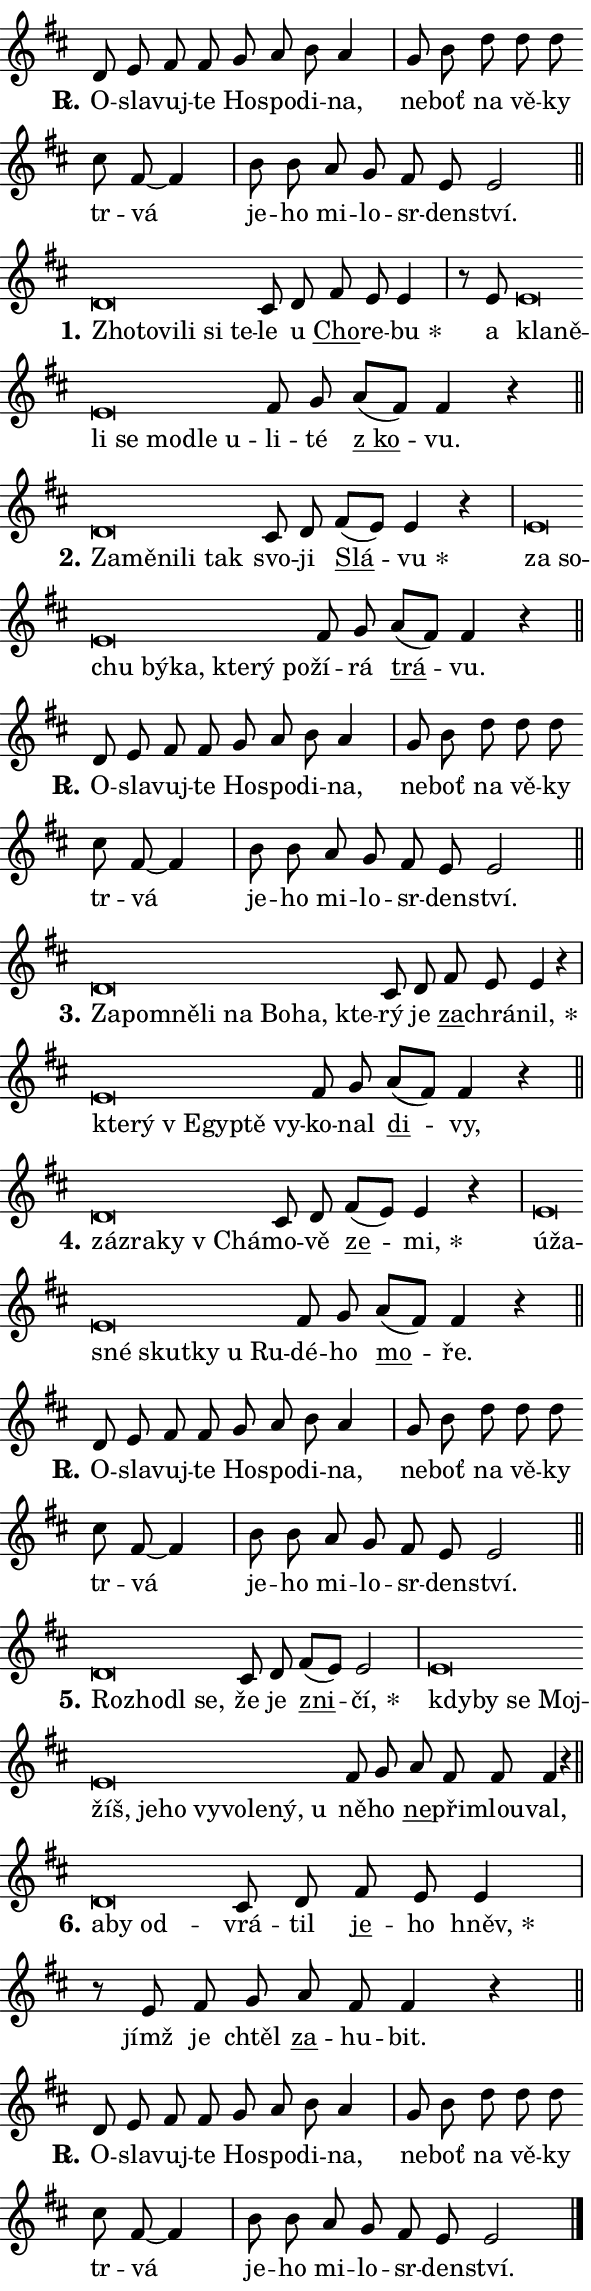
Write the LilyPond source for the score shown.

\version "2.24.0"
\header { tagline = "" }
\paper {
  indent = 0\cm
  top-margin = 0\cm
  right-margin = 0.13\cm % to fit lyric hyphens
  bottom-margin = 0\cm
  left-margin = 0\cm
  paper-width = 10\cm
  page-breaking = #ly:one-page-breaking
  system-system-spacing.basic-distance = #11
  score-system-spacing.basic-distance = #11
  ragged-last = ##f
}


%% Author: Thomas Morley
%% https://lists.gnu.org/archive/html/lilypond-user/2020-05/msg00002.html
#(define (line-position grob)
"Returns position of @var[grob} in current system:
   @code{'start}, if at first time-step
   @code{'end}, if at last time-step
   @code{'middle} otherwise
"
  (let* ((col (ly:item-get-column grob))
         (ln (ly:grob-object col 'left-neighbor))
         (rn (ly:grob-object col 'right-neighbor))
         (col-to-check-left (if (ly:grob? ln) ln col))
         (col-to-check-right (if (ly:grob? rn) rn col))
         (break-dir-left
           (and
             (ly:grob-property col-to-check-left 'non-musical #f)
             (ly:item-break-dir col-to-check-left)))
         (break-dir-right
           (and
             (ly:grob-property col-to-check-right 'non-musical #f)
             (ly:item-break-dir col-to-check-right))))
        (cond ((eqv? 1 break-dir-left) 'start)
              ((eqv? -1 break-dir-right) 'end)
              (else 'middle))))

#(define (tranparent-at-line-position vctor)
  (lambda (grob)
  "Relying on @code{line-position} select the relevant enry from @var{vctor}.
Used to determine transparency,"
    (case (line-position grob)
      ((end) (not (vector-ref vctor 0)))
      ((middle) (not (vector-ref vctor 1)))
      ((start) (not (vector-ref vctor 2))))))

noteHeadBreakVisibility =
#(define-music-function (break-visibility)(vector?)
"Makes @code{NoteHead}s transparent relying on @var{break-visibility}"
#{
  \override NoteHead.transparent =
    #(tranparent-at-line-position break-visibility)
#})

#(define delete-ledgers-for-transparent-note-heads
  (lambda (grob)
    "Reads whether a @code{NoteHead} is transparent.
If so this @code{NoteHead} is removed from @code{'note-heads} from
@var{grob}, which is supposed to be @code{LedgerLineSpanner}.
As a result ledgers are not printed for this @code{NoteHead}"
    (let* ((nhds-array (ly:grob-object grob 'note-heads))
           (nhds-list
             (if (ly:grob-array? nhds-array)
                 (ly:grob-array->list nhds-array)
                 '()))
           ;; Relies on the transparent-property being done before
           ;; Staff.LedgerLineSpanner.after-line-breaking is executed.
           ;; This is fragile ...
           (to-keep
             (remove
               (lambda (nhd)
                 (ly:grob-property nhd 'transparent #f))
               nhds-list)))
      ;; TODO find a better method to iterate over grob-arrays, similiar
      ;; to filter/remove etc for lists
      ;; For now rebuilt from scratch
      (set! (ly:grob-object grob 'note-heads)  '())
      (for-each
        (lambda (nhd)
          (ly:pointer-group-interface::add-grob grob 'note-heads nhd))
        to-keep))))

squashNotes = {
  \override NoteHead.X-extent = #'(-0.2 . 0.2)
  \override NoteHead.Y-extent = #'(-0.75 . 0)
  \override NoteHead.stencil =
    #(lambda (grob)
       (let ((pos (ly:grob-property grob 'staff-position)))
         (begin
           (if (< pos -7) (display "ERROR: Lower brevis then expected\n") (display ""))
           (if (<= pos -6) ly:text-interface::print ly:note-head::print))))
}
unSquashNotes = {
  \revert NoteHead.X-extent
  \revert NoteHead.Y-extent
  \revert NoteHead.stencil
}

hideNotes = \noteHeadBreakVisibility #begin-of-line-visible
unHideNotes = \noteHeadBreakVisibility #all-visible

% work-around for resetting accidentals
% https://lilypond.org/doc/v2.23/Documentation/notation/displaying-rhythms#unmetered-music
cadenzaMeasure = {
  \cadenzaOff
  \partial 1024 s1024
  \cadenzaOn
}

#(define-markup-command (accent layout props text) (markup?)
  "Underline accented syllable"
  (interpret-markup layout props
    #{\markup \override #'(offset . 4.3) \underline { #text }#}))

responsum = \markup \concat {
  "R" \hspace #-1.05 \path #0.1 #'((moveto 0 0.07) (lineto 0.9 0.8)) \hspace #0.05 "."
}

spaceSize = #0.6828661417322834 % exact space size for TeX Gyre Schola

\layout {
  \context {
    \Staff
    \remove "Time_signature_engraver"
    \override LedgerLineSpanner.after-line-breaking = #delete-ledgers-for-transparent-note-heads
  }
  \context {
    \Lyrics {
      \override LyricSpace.minimum-distance = \spaceSize
      \override LyricText.font-name = #"TeX Gyre Schola"
      \override LyricText.font-size = 1
      \override StanzaNumber.font-name = #"TeX Gyre Schola Bold"
      \override StanzaNumber.font-size = 1
    }
  }
  \context {
    \Score 
    \override NoteHead.text =
      #(lambda (grob) 
        (let ((pos (ly:grob-property grob 'staff-position)))
          #{\markup {
            \combine
              \halign #-0.55 \raise #(if (= pos -6) 0 0.5) \override #'(thickness . 2) \draw-line #'(3.2 . 0)
              \musicglyph "noteheads.sM1"
          }#}))
  }
}

% magnetic-lyrics.ily
%
%   written by
%     Jean Abou Samra <jean@abou-samra.fr>
%     Werner Lemberg <wl@gnu.org>
%
%   adapted by
%     Jiri Hon <jiri.hon@gmail.com>
%
% Version 2022-Apr-15

% https://www.mail-archive.com/lilypond-user@gnu.org/msg149350.html

#(define (Left_hyphen_pointer_engraver context)
   "Collect syllable-hyphen-syllable occurrences in lyrics and store
them in properties.  This engraver only looks to the left.  For
example, if the lyrics input is @code{foo -- bar}, it does the
following.

@itemize @bullet
@item
Set the @code{text} property of the @code{LyricHyphen} grob between
@q{foo} and @q{bar} to @code{foo}.

@item
Set the @code{left-hyphen} property of the @code{LyricText} grob with
text @q{foo} to the @code{LyricHyphen} grob between @q{foo} and
@q{bar}.
@end itemize

Use this auxiliary engraver in combination with the
@code{lyric-@/text::@/apply-@/magnetic-@/offset!} hook."
   (let ((hyphen #f)
         (text #f))
     (make-engraver
      (acknowledgers
       ((lyric-syllable-interface engraver grob source-engraver)
        (set! text grob)))
      (end-acknowledgers
       ((lyric-hyphen-interface engraver grob source-engraver)
        ;(when (not (grob::has-interface grob 'lyric-space-interface))
          (set! hyphen grob)));)
      ((stop-translation-timestep engraver)
       (when (and text hyphen)
         (ly:grob-set-object! text 'left-hyphen hyphen))
       (set! text #f)
       (set! hyphen #f)))))

#(define (lyric-text::apply-magnetic-offset! grob)
   "If the space between two syllables is less than the value in
property @code{LyricText@/.details@/.squash-threshold}, move the right
syllable to the left so that it gets concatenated with the left
syllable.

Use this function as a hook for
@code{LyricText@/.after-@/line-@/breaking} if the
@code{Left_@/hyphen_@/pointer_@/engraver} is active."
   (let ((hyphen (ly:grob-object grob 'left-hyphen #f)))
     (when hyphen
       (let ((left-text (ly:spanner-bound hyphen LEFT)))
         (when (grob::has-interface left-text 'lyric-syllable-interface)
           (let* ((common (ly:grob-common-refpoint grob left-text X))
                  (this-x-ext (ly:grob-extent grob common X))
                  (left-x-ext
                   (begin
                     ;; Trigger magnetism for left-text.
                     (ly:grob-property left-text 'after-line-breaking)
                     (ly:grob-extent left-text common X)))
                  ;; `delta` is the gap width between two syllables.
                  (delta (- (interval-start this-x-ext)
                            (interval-end left-x-ext)))
                  (details (ly:grob-property grob 'details))
                  (threshold (assoc-get 'squash-threshold details 0.2)))
             (when (< delta threshold)
               (let* (;; We have to manipulate the input text so that
                      ;; ligatures crossing syllable boundaries are not
                      ;; disabled.  For languages based on the Latin
                      ;; script this is essentially a beautification.
                      ;; However, for non-Western scripts it can be a
                      ;; necessity.
                      (lt (ly:grob-property left-text 'text))
                      (rt (ly:grob-property grob 'text))
                      (is-space (grob::has-interface hyphen 'lyric-space-interface))
                      (space (if is-space " " ""))
                      (extra-delta (if is-space spaceSize 0))
                      ;; Append new syllable.
                      (ltrt-space (if (and (string? lt) (string? rt))
                                (string-append lt space rt)
                                (make-concat-markup (list lt space rt))))
                      ;; Right-align `ltrt` to the right side.
                      (ltrt-space-markup (grob-interpret-markup
                               grob
                               (make-translate-markup
                                (cons (interval-length this-x-ext) 0)
                                (make-right-align-markup ltrt-space)))))
                 (begin
                   ;; Don't print `left-text`.
                   (ly:grob-set-property! left-text 'stencil #f)
                   ;; Set text and stencil (which holds all collected
                   ;; syllables so far) and shift it to the left.
                   (ly:grob-set-property! grob 'text ltrt-space)
                   (ly:grob-set-property! grob 'stencil ltrt-space-markup)
                   (ly:grob-translate-axis! grob (- (- delta extra-delta)) X))))))))))


#(define (lyric-hyphen::displace-bounds-first grob)
   ;; Make very sure this callback isn't triggered too early.
   (let ((left (ly:spanner-bound grob LEFT))
         (right (ly:spanner-bound grob RIGHT)))
     (ly:grob-property left 'after-line-breaking)
     (ly:grob-property right 'after-line-breaking)
     (ly:lyric-hyphen::print grob)))

squashThreshold = #0.4

\layout {
  \context {
    \Lyrics
    \consists #Left_hyphen_pointer_engraver
    \override LyricText.after-line-breaking =
      #lyric-text::apply-magnetic-offset!
    \override LyricHyphen.stencil = #lyric-hyphen::displace-bounds-first
    \override LyricText.details.squash-threshold = \squashThreshold
    \override LyricHyphen.minimum-distance = 0
    \override LyricHyphen.minimum-length = \squashThreshold
  }
}

squashText = \override LyricText.details.squash-threshold = 9999
unSquashText = \override LyricText.details.squash-threshold = \squashThreshold

leftText = \override LyricText.self-alignment-X = #LEFT
unLeftText = \revert LyricText.self-alignment-X

starOffset = #(lambda (grob) 
                (let ((x_offset (ly:self-alignment-interface::aligned-on-x-parent grob)))
                  (if (= x_offset 0) 0 (+ x_offset 1.2))))

star = #(define-music-function (syllable)(string?)
"Append star separator at the end of a syllable"
#{
  \once \override LyricText.X-offset = #starOffset
  \lyricmode { \markup {
    #syllable
    \override #'((font-name . "TeX Gyre Schola Bold")) \hspace #0.2 \lower #0.65 \larger "*"
  } }
#})

starAccent = #(define-music-function (syllable)(string?)
"Append star separator at the end of a syllable and make accent"
#{
  \once \override LyricText.X-offset = #starOffset
  \lyricmode { \markup {
    \accent #syllable
    \override #'((font-name . "TeX Gyre Schola Bold")) \hspace #0.2 \lower #0.65 \larger "*"
  } }
#})

breath = #(define-music-function (syllable)(string?)
"Append breathing indicator at the end of a syllable"
#{
  \lyricmode { \markup { #syllable "+" } }
#})

optionalBreath = #(define-music-function (syllable)(string?)
"Append optional breathing indicator at the end of a syllable"
#{
  \lyricmode { \markup { #syllable "(+)" } }
#})


\score {
    <<
        \new Voice = "melody" { \cadenzaOn \key d \major \relative { d'8 e fis fis g a b a4 \cadenzaMeasure \bar "|" g8 b d d d \bar "" cis fis,~ fis4 \cadenzaMeasure \bar "|" b8 b a g fis e e2 \cadenzaMeasure \bar "||" \break } }
        \new Lyrics \lyricsto "melody" { \lyricmode { \set stanza = \responsum
O -- sla -- vuj -- te Ho -- spo -- di -- na, ne -- boť na vě -- ky tr -- vá je -- ho mi -- lo -- sr -- den -- ství. } }
    >>
    \layout {}
}

\score {
    <<
        \new Voice = "melody" { \cadenzaOn \key d \major \relative { \squashNotes d'\breve*1/16 \hideNotes \breve*1/16 \bar "" \breve*1/16 \bar "" \breve*1/16 \bar "" \breve*1/16 \breve*1/16 \bar "" \unHideNotes \unSquashNotes cis8 d \bar "" fis e e4 \cadenzaMeasure \bar "|" r8 e8 \squashNotes e\breve*1/16 \hideNotes \breve*1/16 \bar "" \breve*1/16 \bar "" \breve*1/16 \bar "" \breve*1/16 \bar "" \breve*1/16 \breve*1/16 \bar "" \unHideNotes \unSquashNotes fis8 g \bar "" a[( fis)] fis4 r \cadenzaMeasure \bar "||" \break } }
        \new Lyrics \lyricsto "melody" { \lyricmode { \set stanza = "1."
\leftText Zho -- \squashText to -- vi -- li si te -- \unLeftText \unSquashText le u \markup \accent Cho -- re -- \star bu a \leftText kla -- \squashText ně -- li se mo -- dle u -- \unLeftText \unSquashText li -- té \markup \accent "z ko" -- vu. } }
    >>
    \layout {}
}

\score {
    <<
        \new Voice = "melody" { \cadenzaOn \key d \major \relative { \squashNotes d'\breve*1/16 \hideNotes \breve*1/16 \bar "" \breve*1/16 \bar "" \breve*1/16 \breve*1/16 \bar "" \unHideNotes \unSquashNotes cis8 d \bar "" fis[( e)] e4 r \cadenzaMeasure \bar "|" \squashNotes e\breve*1/16 \hideNotes \breve*1/16 \bar "" \breve*1/16 \bar "" \breve*1/16 \bar "" \breve*1/16 \bar "" \breve*1/16 \bar "" \breve*1/16 \breve*1/16 \bar "" \unHideNotes \unSquashNotes fis8 g \bar "" a[( fis)] fis4 r \cadenzaMeasure \bar "||" \break } }
        \new Lyrics \lyricsto "melody" { \lyricmode { \set stanza = "2."
\leftText Za -- \squashText mě -- ni -- li tak \unLeftText \unSquashText svo -- ji \markup \accent Slá -- \star vu \leftText za \squashText so -- chu bý -- ka, kte -- rý po -- \unLeftText \unSquashText ží -- rá \markup \accent trá -- vu. } }
    >>
    \layout {}
}

\score {
    <<
        \new Voice = "melody" { \cadenzaOn \key d \major \relative { d'8 e fis fis g a b a4 \cadenzaMeasure \bar "|" g8 b d d d \bar "" cis fis,~ fis4 \cadenzaMeasure \bar "|" b8 b a g fis e e2 \cadenzaMeasure \bar "||" \break } }
        \new Lyrics \lyricsto "melody" { \lyricmode { \set stanza = \responsum
O -- sla -- vuj -- te Ho -- spo -- di -- na, ne -- boť na vě -- ky tr -- vá je -- ho mi -- lo -- sr -- den -- ství. } }
    >>
    \layout {}
}

\score {
    <<
        \new Voice = "melody" { \cadenzaOn \key d \major \relative { \squashNotes d'\breve*1/16 \hideNotes \breve*1/16 \bar "" \breve*1/16 \bar "" \breve*1/16 \bar "" \breve*1/16 \bar "" \breve*1/16 \bar "" \breve*1/16 \breve*1/16 \bar "" \unHideNotes \unSquashNotes cis8 d \bar "" fis e e4 r \cadenzaMeasure \bar "|" \squashNotes e\breve*1/16 \hideNotes \breve*1/16 \bar "" \breve*1/16 \bar "" \breve*1/16 \bar "" \breve*1/16 \breve*1/16 \bar "" \unHideNotes \unSquashNotes fis8 g \bar "" a[( fis)] fis4 r \cadenzaMeasure \bar "||" \break } }
        \new Lyrics \lyricsto "melody" { \lyricmode { \set stanza = "3."
\leftText Za -- \squashText po -- mně -- li na Bo -- ha, kte -- \unLeftText \unSquashText rý je \markup \accent za -- chrá -- \star nil, \leftText kte -- \squashText rý "v E" -- gyp -- tě vy -- \unLeftText \unSquashText ko -- nal \markup \accent di -- vy, } }
    >>
    \layout {}
}

\score {
    <<
        \new Voice = "melody" { \cadenzaOn \key d \major \relative { \squashNotes d'\breve*1/16 \hideNotes \breve*1/16 \bar "" \breve*1/16 \breve*1/16 \bar "" \unHideNotes \unSquashNotes cis8 d \bar "" fis[( e)] e4 r \cadenzaMeasure \bar "|" \squashNotes e\breve*1/16 \hideNotes \breve*1/16 \bar "" \breve*1/16 \bar "" \breve*1/16 \bar "" \breve*1/16 \bar "" \breve*1/16 \breve*1/16 \bar "" \unHideNotes \unSquashNotes fis8 g \bar "" a[( fis)] fis4 r \cadenzaMeasure \bar "||" \break } }
        \new Lyrics \lyricsto "melody" { \lyricmode { \set stanza = "4."
\leftText zá -- \squashText zra -- ky "v Chá" -- \unLeftText \unSquashText mo -- vě \markup \accent ze -- \star mi, \leftText ú -- \squashText ža -- sné skut -- ky u Ru -- \unLeftText \unSquashText dé -- ho \markup \accent mo -- ře. } }
    >>
    \layout {}
}

\score {
    <<
        \new Voice = "melody" { \cadenzaOn \key d \major \relative { d'8 e fis fis g a b a4 \cadenzaMeasure \bar "|" g8 b d d d \bar "" cis fis,~ fis4 \cadenzaMeasure \bar "|" b8 b a g fis e e2 \cadenzaMeasure \bar "||" \break } }
        \new Lyrics \lyricsto "melody" { \lyricmode { \set stanza = \responsum
O -- sla -- vuj -- te Ho -- spo -- di -- na, ne -- boť na vě -- ky tr -- vá je -- ho mi -- lo -- sr -- den -- ství. } }
    >>
    \layout {}
}

\score {
    <<
        \new Voice = "melody" { \cadenzaOn \key d \major \relative { \squashNotes d'\breve*1/16 \hideNotes \breve*1/16 \bar "" \breve*1/16 \breve*1/16 \bar "" \unHideNotes \unSquashNotes cis8 d \bar "" fis[( e)] e2 \cadenzaMeasure \bar "|" \squashNotes e\breve*1/16 \hideNotes \breve*1/16 \bar "" \breve*1/16 \bar "" \breve*1/16 \bar "" \breve*1/16 \bar "" \breve*1/16 \bar "" \breve*1/16 \bar "" \breve*1/16 \bar "" \breve*1/16 \bar "" \breve*1/16 \bar "" \breve*1/16 \breve*1/16 \bar "" \unHideNotes \unSquashNotes fis8 g \bar "" a fis fis fis4 r \cadenzaMeasure \bar "||" \break } }
        \new Lyrics \lyricsto "melody" { \lyricmode { \set stanza = "5."
\leftText Roz -- \squashText ho -- dl se, \unLeftText \unSquashText že je \markup \accent zni -- \star čí, \leftText kdy -- \squashText by se Moj -- žíš, je -- ho vy -- vo -- le -- ný, u \unLeftText \unSquashText ně -- ho \markup \accent ne -- při -- mlou -- val, } }
    >>
    \layout {}
}

\score {
    <<
        \new Voice = "melody" { \cadenzaOn \key d \major \relative { \squashNotes d'\breve*1/16 \hideNotes \breve*1/16 \breve*1/16 \bar "" \unHideNotes \unSquashNotes cis8 d \bar "" fis e e4 \cadenzaMeasure \bar "|" r8 e8 fis8 g \bar "" a fis fis4 r \cadenzaMeasure \bar "||" \break } }
        \new Lyrics \lyricsto "melody" { \lyricmode { \set stanza = "6."
\leftText a -- \squashText by od -- \unLeftText \unSquashText vrá -- til \markup \accent je -- ho \star hněv, jímž je chtěl \markup \accent za -- hu -- bit. } }
    >>
    \layout {}
}

\score {
    <<
        \new Voice = "melody" { \cadenzaOn \key d \major \relative { d'8 e fis fis g a b a4 \cadenzaMeasure \bar "|" g8 b d d d \bar "" cis fis,~ fis4 \cadenzaMeasure \bar "|" b8 b a g fis e e2 \cadenzaMeasure \bar "||" \break } \bar "|." }
        \new Lyrics \lyricsto "melody" { \lyricmode { \set stanza = \responsum
O -- sla -- vuj -- te Ho -- spo -- di -- na, ne -- boť na vě -- ky tr -- vá je -- ho mi -- lo -- sr -- den -- ství. } }
    >>
    \layout {}
}
